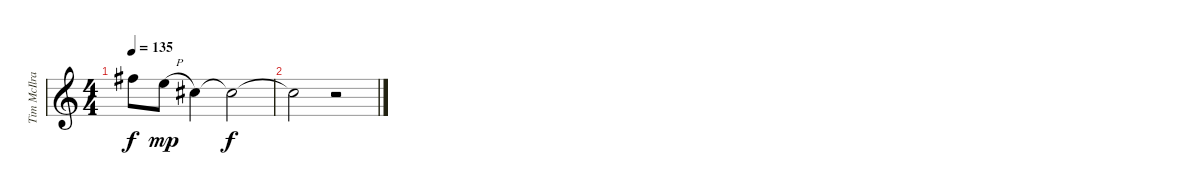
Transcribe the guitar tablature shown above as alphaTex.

\track ("Tim McIlrath - Vocals" "Tim McIlra") {instrument distortionguitar}
\staff {score}
\tuning (E4 B3 G3 D3 A2 E2) {hide}
\ts (4 4)
\tempo 135
\clef g2
\ks c
7.2{t}.8{dy f} 5.2{h}.8{dy mp} 2.2.4 2.2{t}.2{dy f} |
2.2{t}.2 r.2
